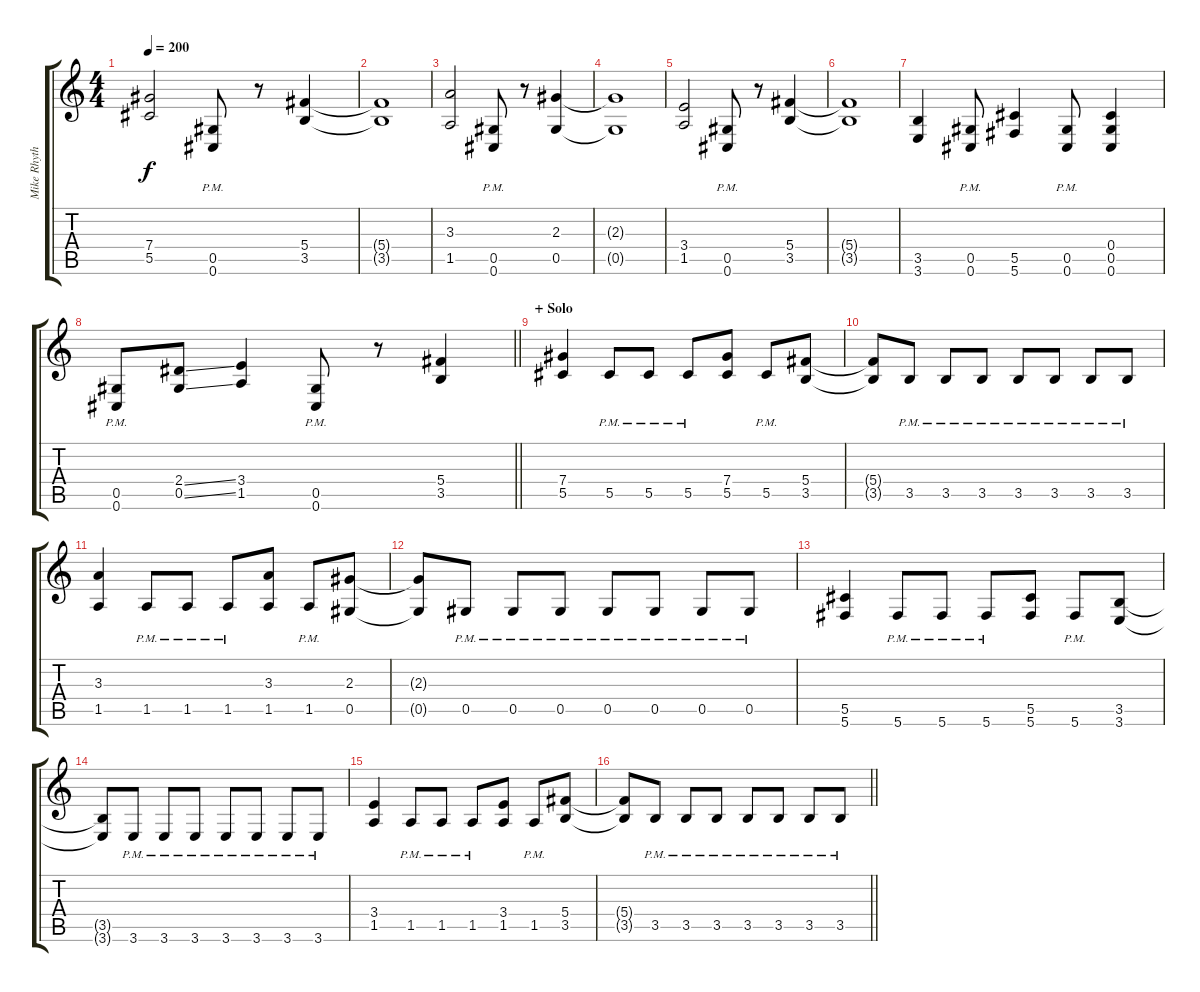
\track ("Mike Rhythm" "Mike Rhyth") {instrument distortionguitar}
\staff {score tabs}
\tuning (Eb4 Bb3 Gb3 Db3 Ab2 Db2) {hide}
\ts (4 4)
\tempo 200
\clef g2
\ks c
(7.4 5.5).2{dy f} (0.5{pm} 0.6{pm}).8 r.8 (5.4 3.5).4 |
(5.4{t} 3.5{t}).1 |
(3.3 1.5).2 (0.5{pm} 0.6{pm}).8 r.8 (2.3 0.5).4 |
(2.3{t} 0.5{t}).1 |
(3.4 1.5).2 (0.5{pm} 0.6{pm}).8 r.8 (5.4 3.5).4 |
(5.4{t} 3.5{t}).1 |
(3.5 3.6).4 (0.5{pm} 0.6{pm}).8 (5.5 5.6).4 (0.5{pm} 0.6{pm}).8 (0.4 0.5 0.6).4 |
\barLineRight lightlight
(0.5{pm} 0.6{pm}).8 (2.4{ss} 0.5{ss}).8 (3.4 1.5).4 (0.5{pm} 0.6{pm}).8 r.8 (5.4 3.5).4 |
\section ("" "+ Solo")
(7.4 5.5).4 5.5{pm}.8 5.5{pm}.8 5.5{pm}.8 (7.4 5.5).8 5.5{pm}.8 (5.4 3.5).8 |
(5.4{t} 3.5{t}).8 3.5{pm}.8 3.5{pm}.8 3.5{pm}.8 3.5{pm}.8 3.5{pm}.8 3.5{pm}.8 3.5{pm}.8 |
(3.3 1.5).4 1.5{pm}.8 1.5{pm}.8 1.5{pm}.8 (3.3 1.5).8 1.5{pm}.8 (2.3 0.5).8 |
(2.3{t} 0.5{t}).8 0.5{pm}.8 0.5{pm}.8 0.5{pm}.8 0.5{pm}.8 0.5{pm}.8 0.5{pm}.8 0.5{pm}.8 |
(5.5 5.6).4 5.6{pm}.8 5.6{pm}.8 5.6{pm}.8 (5.5 5.6).8 5.6{pm}.8 (3.5 3.6).8 |
(3.5{t} 3.6{t}).8 3.6{pm}.8 3.6{pm}.8 3.6{pm}.8 3.6{pm}.8 3.6{pm}.8 3.6{pm}.8 3.6{pm}.8 |
(3.4 1.5).4 1.5{pm}.8 1.5{pm}.8 1.5{pm}.8 (3.4 1.5).8 1.5{pm}.8 (5.4 3.5).8 |
\barLineRight lightlight
(5.4{t} 3.5{t}).8 3.5{pm}.8 3.5{pm}.8 3.5{pm}.8 3.5{pm}.8 3.5{pm}.8 3.5{pm}.8 3.5{pm}.8
